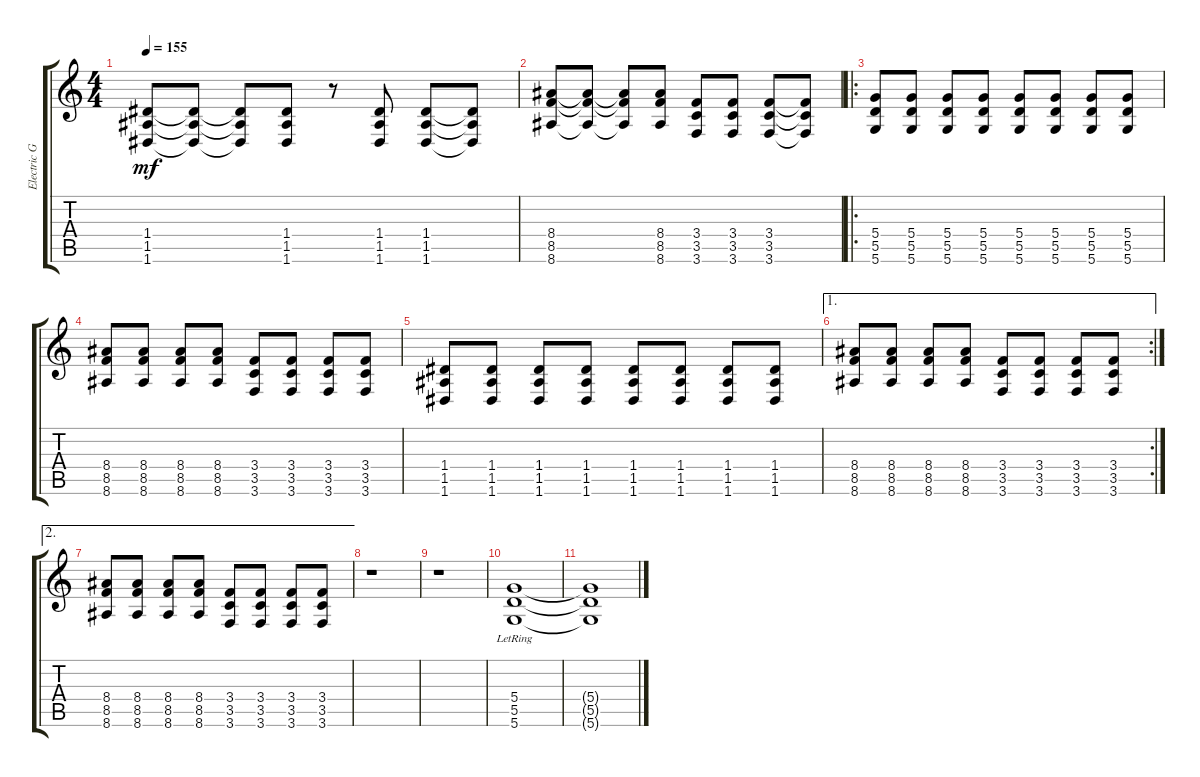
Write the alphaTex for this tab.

\track ("Electric Guitar" "Electric G") {instrument electricguitarclean}
\staff {score tabs}
\tuning (E4 B3 G3 D3 A2 D2) {hide}
\ts (4 4)
\tempo 155
\clef g2
\ks c
(1.4 1.5 1.6).8{dy mf} (1.4{t} 1.5{t} 1.6{t}).8 (1.4{t} 1.5{t} 1.6{t}).8 (1.4 1.5 1.6).8 r.8 (1.4 1.5 1.6).8 (1.4 1.5 1.6).8 (1.4{t} 1.5{t} 1.6{t}).8 |
(8.4 8.5 8.6).8 (8.4{t} 8.5{t} 8.6{t}).8 (8.4{t} 8.5{t} 8.6{t}).8 (8.4 8.5 8.6).8 (3.4 3.5 3.6).8 (3.4 3.5 3.6).8 (3.4 3.5 3.6).8 (3.4{t} 3.5{t} 3.6{t}).8 |
\ro
(5.4 5.5 5.6).8 (5.4 5.5 5.6).8 (5.4 5.5 5.6).8 (5.4 5.5 5.6).8 (5.4 5.5 5.6).8 (5.4 5.5 5.6).8 (5.4 5.5 5.6).8 (5.4 5.5 5.6).8 |
(8.4 8.5 8.6).8 (8.4 8.5 8.6).8 (8.4 8.5 8.6).8 (8.4 8.5 8.6).8 (3.4 3.5 3.6).8 (3.4 3.5 3.6).8 (3.4 3.5 3.6).8 (3.4 3.5 3.6).8 |
(1.4 1.5 1.6).8 (1.4 1.5 1.6).8 (1.4 1.5 1.6).8 (1.4 1.5 1.6).8 (1.4 1.5 1.6).8 (1.4 1.5 1.6).8 (1.4 1.5 1.6).8 (1.4 1.5 1.6).8 |
\ae 1
\rc 2
(8.4 8.5 8.6).8 (8.4 8.5 8.6).8 (8.4 8.5 8.6).8 (8.4 8.5 8.6).8 (3.4 3.5 3.6).8 (3.4 3.5 3.6).8 (3.4 3.5 3.6).8 (3.4 3.5 3.6).8 |
\ae 2
(8.4 8.5 8.6).8 (8.4 8.5 8.6).8 (8.4 8.5 8.6).8 (8.4 8.5 8.6).8 (3.4 3.5 3.6).8 (3.4 3.5 3.6).8 (3.4 3.5 3.6).8 (3.4 3.5 3.6).8 |
r.1 |
r.1 |
(5.4{lr} 5.5{lr} 5.6{lr}).1 |
(5.4{t} 5.5{t} 5.6{t}).1
